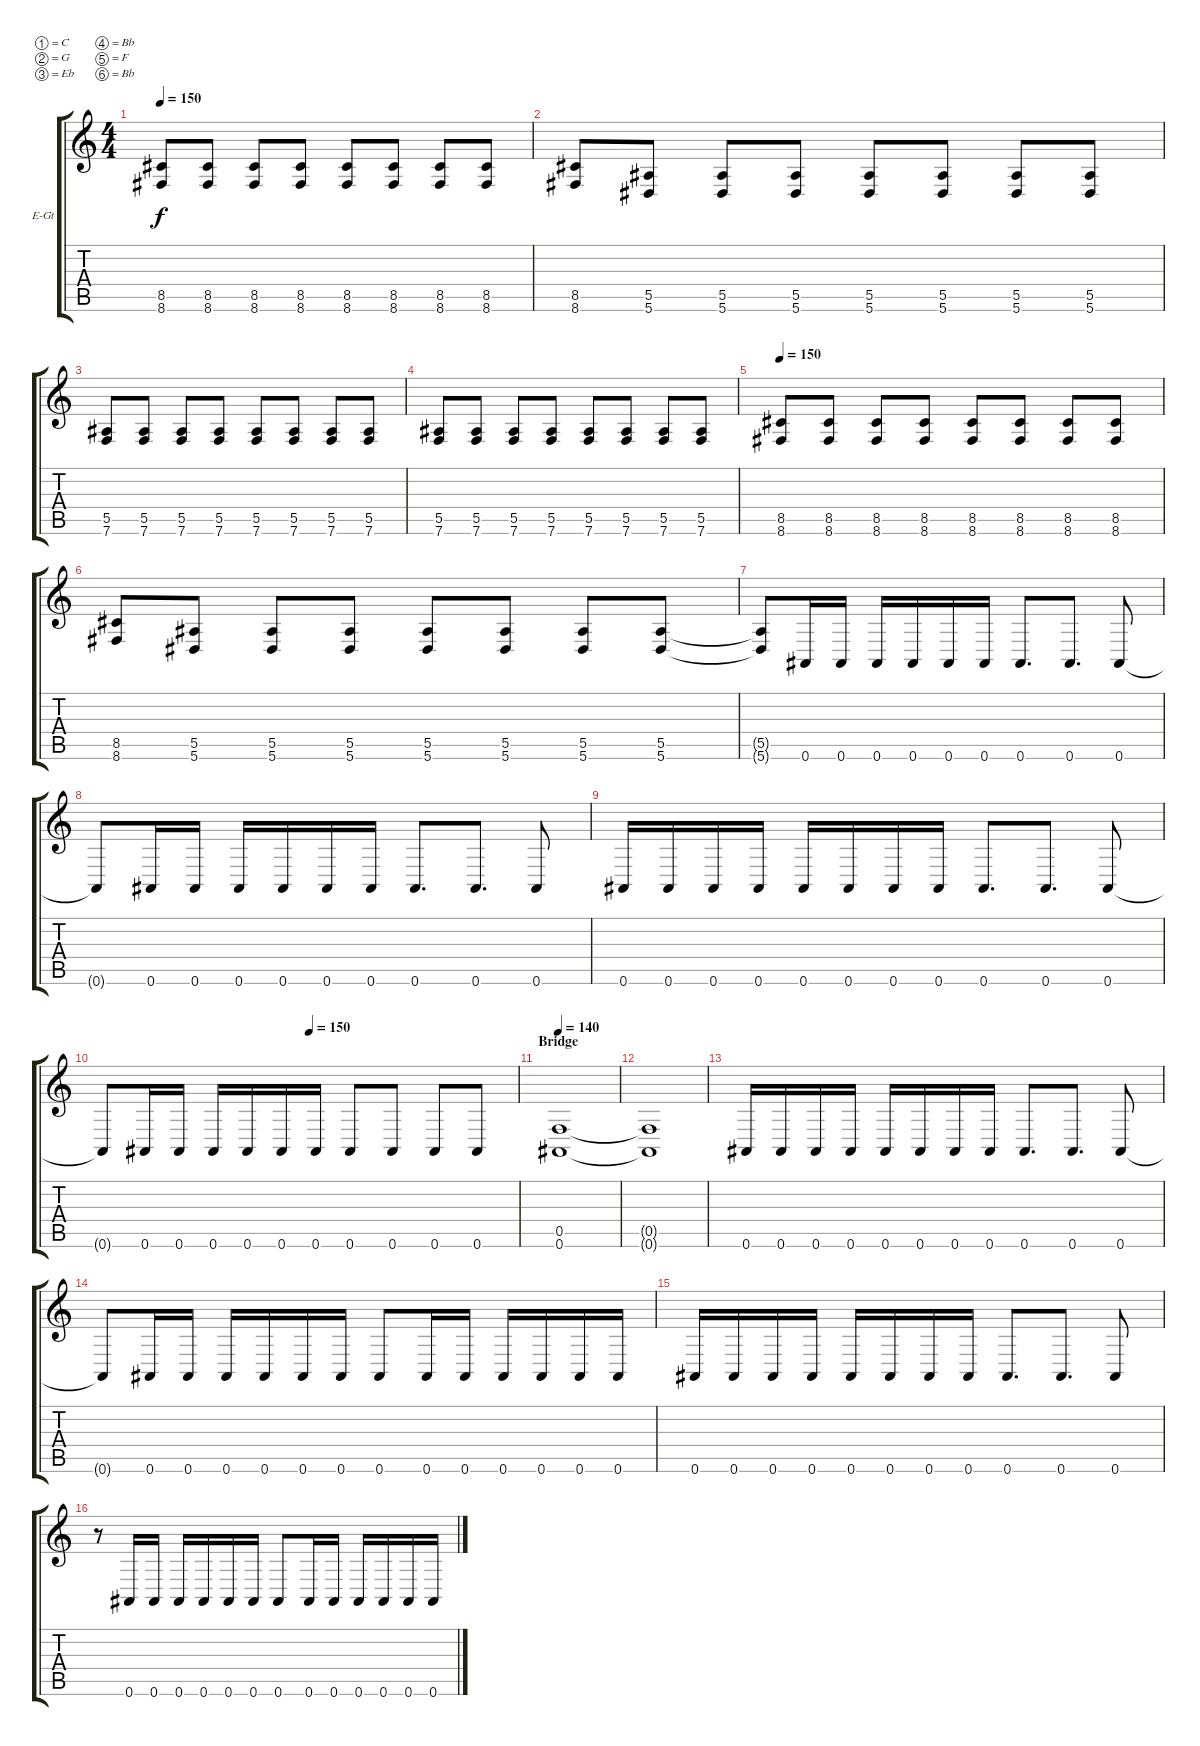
\bracketExtendMode groupsimilarinstruments
\firstSystemTrackNameOrientation horizontal
\otherSystemsTrackNameOrientation horizontal
\track ("Guitar 1" "E-Gt") {instrument distortionguitar}
\staff {score tabs}
\tuning (C4 G3 Eb3 Bb2 F2 Bb1)
\ts (4 4)
\tempo 150
\clef g2
\ks c
(8.5 8.6).8{dy f} (8.5 8.6).8 (8.5 8.6).8 (8.5 8.6).8 (8.5 8.6).8 (8.5 8.6).8 (8.5 8.6).8 (8.5 8.6).8 |
(8.5 8.6).8 (5.5 5.6).8 (5.5 5.6).8 (5.5 5.6).8 (5.5 5.6).8 (5.5 5.6).8 (5.5 5.6).8 (5.5 5.6).8 |
(5.5 7.6).8 (5.5 7.6).8 (5.5 7.6).8 (5.5 7.6).8 (5.5 7.6).8 (5.5 7.6).8 (5.5 7.6).8 (5.5 7.6).8 |
(5.5 7.6).8 (5.5 7.6).8 (5.5 7.6).8 (5.5 7.6).8 (5.5 7.6).8 (5.5 7.6).8 (5.5 7.6).8 (5.5 7.6).8 |
\tempo 150
(8.5 8.6).8 (8.5 8.6).8 (8.5 8.6).8 (8.5 8.6).8 (8.5 8.6).8 (8.5 8.6).8 (8.5 8.6).8 (8.5 8.6).8 |
(8.5 8.6).8 (5.5 5.6).8 (5.5 5.6).8 (5.5 5.6).8 (5.5 5.6).8 (5.5 5.6).8 (5.5 5.6).8 (5.5 5.6).8 |
(5.5{t} 5.6{t}).8 0.6.16 0.6.16 0.6.16 0.6.16 0.6.16 0.6.16 0.6.8{d} 0.6.8{d} 0.6.8 |
0.6{t}.8 0.6.16 0.6.16 0.6.16 0.6.16 0.6.16 0.6.16 0.6.8{d} 0.6.8{d} 0.6.8 |
0.6.16 0.6.16 0.6.16 0.6.16 0.6.16 0.6.16 0.6.16 0.6.16 0.6.8{d} 0.6.8{d} 0.6.8 |
\tempo (150 0.5)
0.6{t}.8 0.6.16 0.6.16 0.6.16 0.6.16 0.6.16 0.6.16 0.6.8 0.6.8 0.6.8 0.6.8 |
\section ("" "Bridge")
\tempo 140
(0.5 0.6).1 |
(0.5{t} 0.6{t}).1 |
0.6.16 0.6.16 0.6.16 0.6.16 0.6.16 0.6.16 0.6.16 0.6.16 0.6.8{d} 0.6.8{d} 0.6.8 |
0.6{t}.8 0.6.16 0.6.16 0.6.16 0.6.16 0.6.16 0.6.16 0.6.8 0.6.16 0.6.16 0.6.16 0.6.16 0.6.16 0.6.16 |
0.6.16 0.6.16 0.6.16 0.6.16 0.6.16 0.6.16 0.6.16 0.6.16 0.6.8{d} 0.6.8{d} 0.6.8 |
r.8 0.6.16 0.6.16 0.6.16 0.6.16 0.6.16 0.6.16 0.6.8 0.6.16 0.6.16 0.6.16 0.6.16 0.6.16 0.6.16
